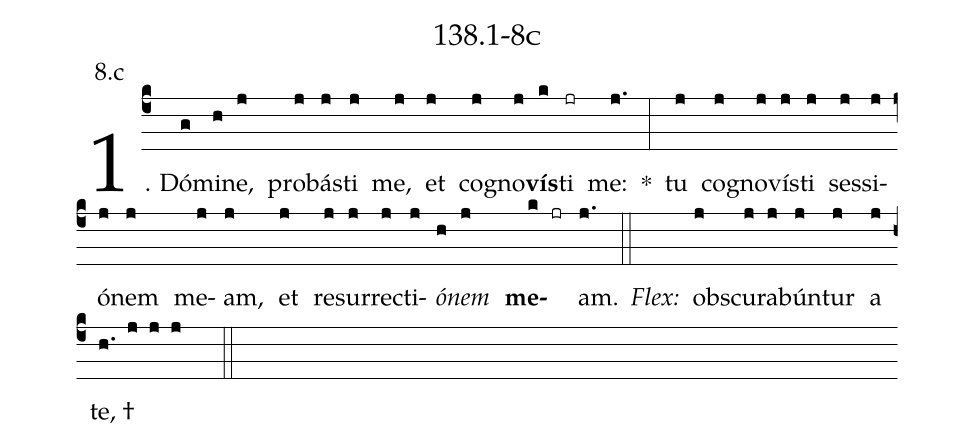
name: 138.1-8c;
annotation: 8.c;
%%
(c4)1. Dó(g)mi(h)ne,(j) pro(j)bás(j)ti(j) me,(j) et(j) co(j)gno(j)<b>vís</b>(k)ti(jr) me:(j.) *(:) tu(j) co(j)gno(j)vís(j)ti(j) ses(j)si(j)ó(j)nem(j) me(j)am,(j) et(j) re(j)sur(j)rec(j)ti(j)<i>ó</i>(h)<i>nem</i>(j) <b>me</b>(k jr)am.(j.) (::)
<i>Flex:</i>()  obs(j)cu(j)ra(j)bún(j)tur(j) a(j) te, †(h. j j j  ::)
